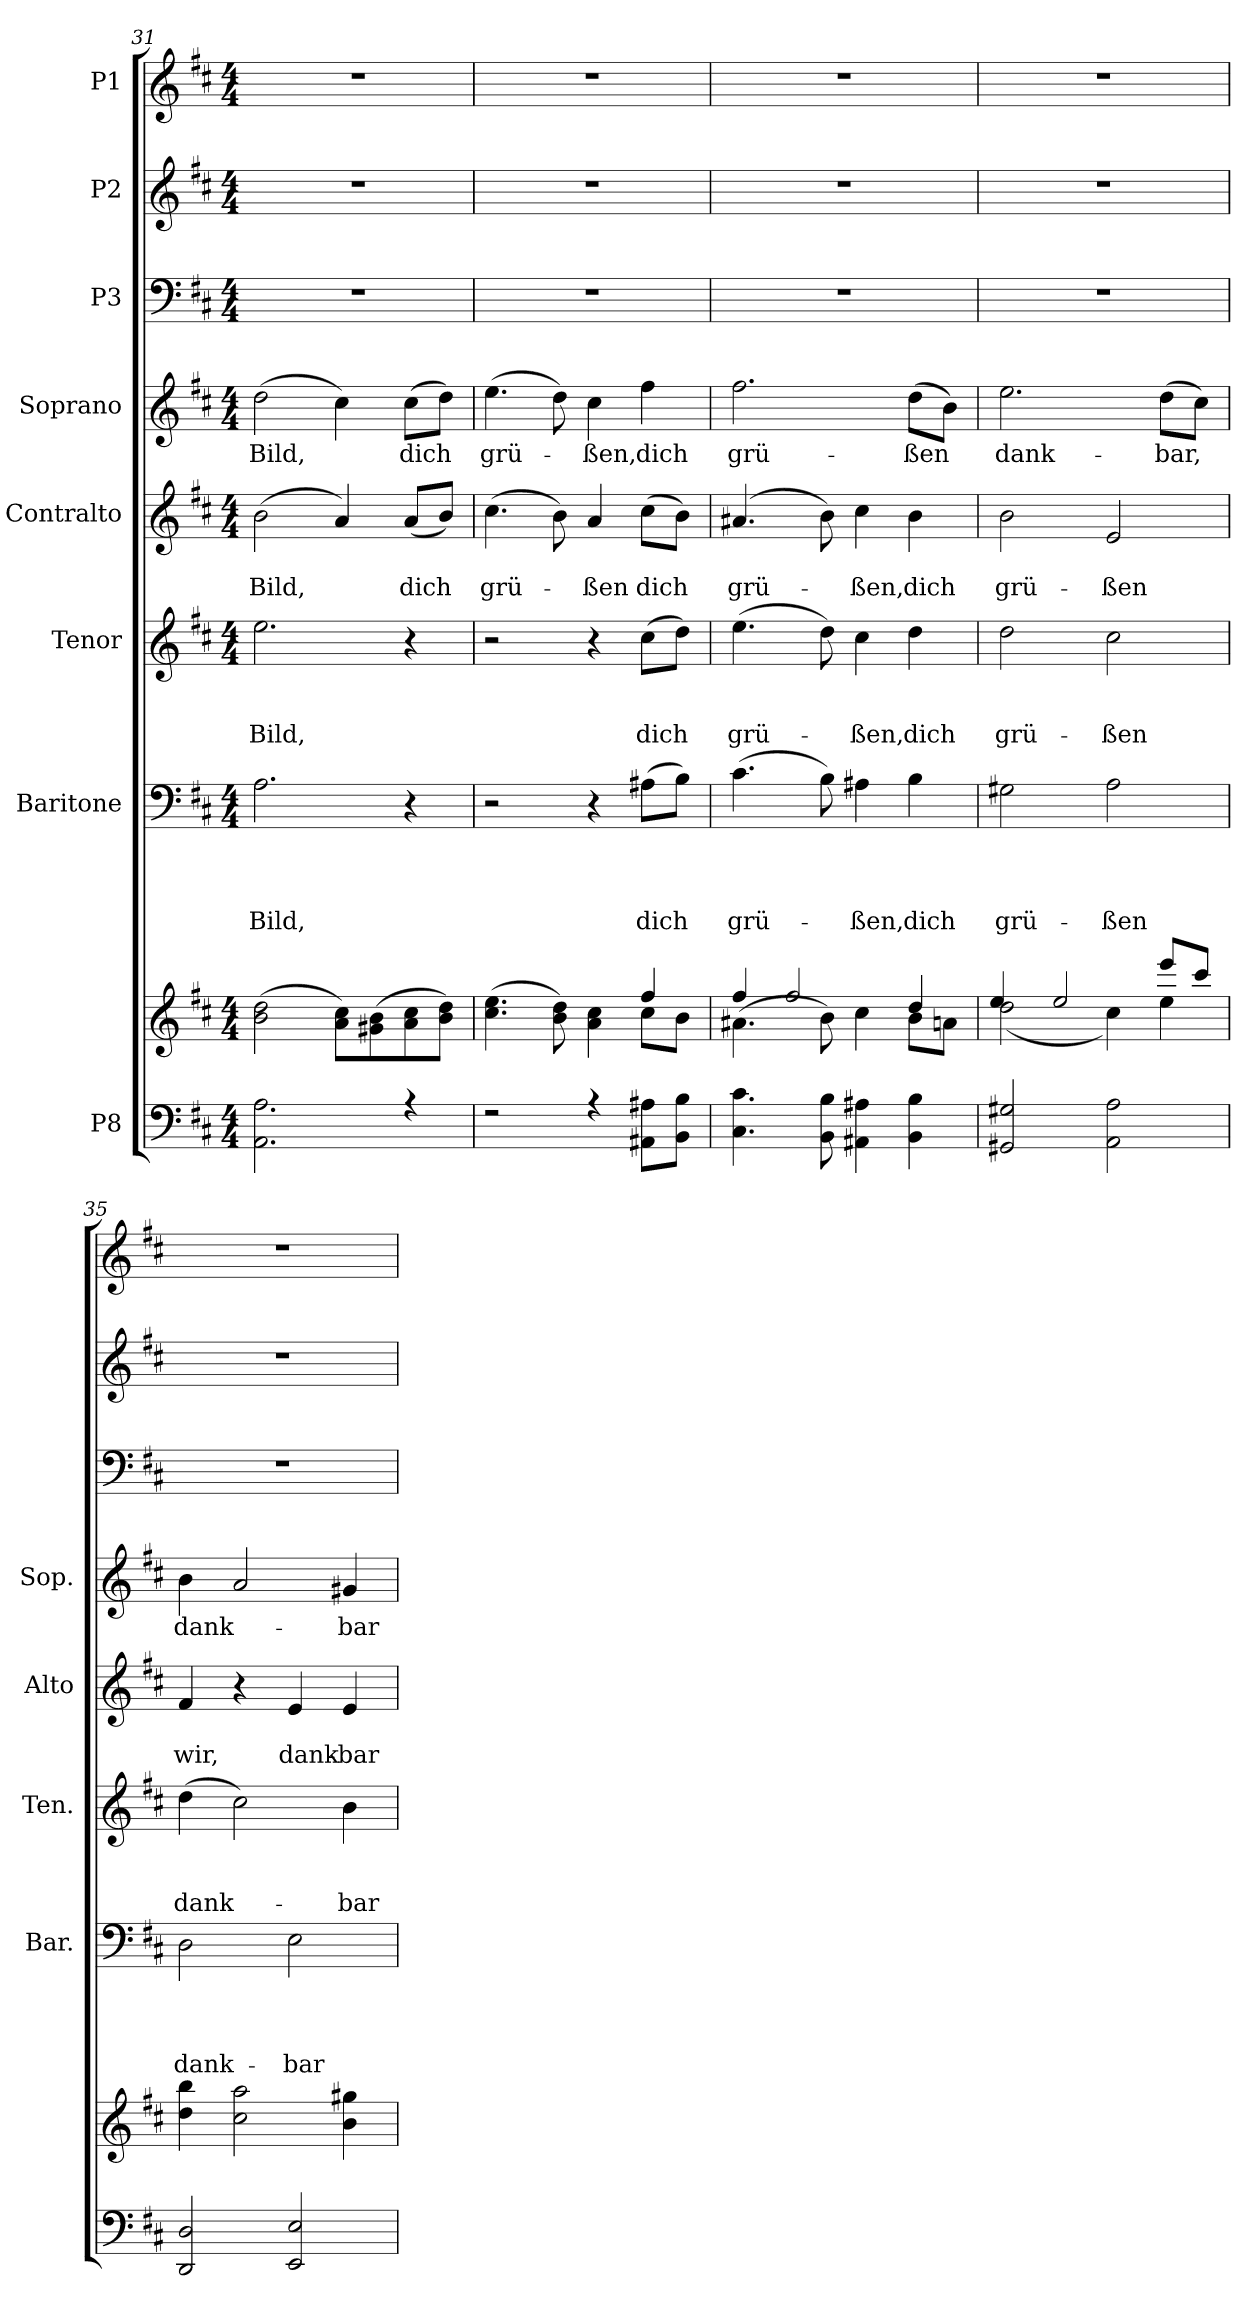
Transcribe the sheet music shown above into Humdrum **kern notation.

**kern	**kern	**kern	**text	**text	**text	**text	**kern	**text	**text	**text	**kern	**text	**text	**kern	**text	**kern	**kern	**kern
*part8	*part8	*part7	*part7	*part7	*part7	*part7	*part6	*part6	*part6	*part6	*part5	*part5	*part5	*part4	*part4	*part3	*part2	*part1
*staff9	*staff8	*staff7	*staff7	*staff7	*staff7	*staff7	*staff6	*staff6	*staff6	*staff6	*staff5	*staff5	*staff5	*staff4	*staff4	*staff3	*staff2	*staff1
*I"P8	*	*I"Baritone	*	*	*	*	*I"Tenor	*	*	*	*I"Contralto	*	*	*I"Soprano	*	*I"P3	*I"P2	*I"P1
*	*	*I'Bar.	*	*	*	*	*I'Ten.	*	*	*	*I'Alto	*	*	*I'Sop.	*	*	*	*
*clefF4	*clefG2	*clefF4	*	*	*	*	*clefG2	*	*	*	*clefG2	*	*	*clefG2	*	*clefF4	*clefG2	*clefG2
*	*	*	*	*	*	*	*ITrd7c12	*	*	*	*	*	*	*	*	*	*ITrd7c12	*
*k[f#c#]	*k[f#c#]	*k[f#c#]	*	*	*	*	*k[f#c#]	*	*	*	*k[f#c#]	*	*	*k[f#c#]	*	*k[f#c#]	*k[f#c#]	*k[f#c#]
*D:	*D:	*D:	*	*	*	*	*D:	*	*	*	*D:	*	*	*D:	*	*D:	*D:	*D:
*M4/4	*M4/4	*M4/4	*	*	*	*	*M4/4	*	*	*	*M4/4	*	*	*M4/4	*	*M4/4	*M4/4	*M4/4
=31	=31	=31	=31	=31	=31	=31	=31	=31	=31	=31	=31	=31	=31	=31	=31	=31	=31	=31
*^	*^	*	*	*	*	*	*	*	*	*	*	*	*	*	*	*	*	*
*	*	*	*^	*	*	*	*	*	*	*	*	*	*	*	*	*	*	*	*	*
!	!	!	!	!	!	!	!	!	!LO:LY:b	!	!	!	!LO:LY:b	!	!	!LO:LY:b	!	!LO:LY:b	!	!	!
2.AA\ 2.A\	1ryy	1ryy	1ryy	(>2b\ 2dd\	2.A\	.	.	.	Bild,	2.e\	.	.	Bild,	(>2b\	.	Bild,	(>2dd\	Bild,	1r	1r	1r
.	.	.	.	8a\ 8cc#\L)	.	.	.	.	.	.	.	.	.	4a/)	.	.	4cc#\)	.	.	.	.
.	.	.	.	(>8g#X\ 8b\	.	.	.	.	.	.	.	.	.	.	.	.	.	.	.	.	.
!	!	!	!	!	!	!	!	!	!	!	!	!	!	!	!	!LO:LY:b	!	!LO:LY:b	!	!	!
4r	.	.	.	8a\ 8cc#\	4r	.	.	.	.	4r	.	.	.	(<8a/L	.	dich	(>8cc#\L	dich	.	.	.
.	.	.	.	8b\ 8dd\J)	.	.	.	.	.	.	.	.	.	8b/J)	.	.	8dd\J)	.	.	.	.
=32	=32	=32	=32	=32	=32	=32	=32	=32	=32	=32	=32	=32	=32	=32	=32	=32	=32	=32	=32	=32	=32
!	!	!	!	!	!	!	!	!	!	!	!	!	!	!	!	!LO:LY:b	!	!LO:LY:b	!	!	!
2r	1ryy	1ryy	2.ryy	(>4.cc#\ 4.ee\	2r	.	.	.	.	2r	.	.	.	(>4.cc#\	.	grü-	(>4.ee\	grü-	1r	1r	1r
.	.	.	.	8b\ 8dd\)	.	.	.	.	.	.	.	.	.	8b\)	.	.	8dd\)	.	.	.	.
!	!	!	!	!	!	!	!	!	!	!	!	!	!	!	!	!LO:LY:b	!	!LO:LY:b	!	!	!
4r	.	.	.	4a\ 4cc#\	4r	.	.	.	.	4r	.	.	.	4a/	.	-ßen	4cc#\	-ßen,	.	.	.
!	!	!	!	!	!	!	!	!	!LO:LY:b	!	!	!	!LO:LY:b	!	!	!LO:LY:b	!	!LO:LY:b	!	!	!
8AA#X\ 8A#X\L	.	.	4ff#/	8cc#\L	(>8A#X\L	.	.	.	dich	(>8c#\L	.	.	dich	(>8cc#\L	.	dich	4ff#\	dich	.	.	.
8BB\ 8B\J	.	.	.	8b\J	8B\J)	.	.	.	.	8d\J)	.	.	.	8b\J)	.	.	.	.	.	.	.
=33	=33	=33	=33	=33	=33	=33	=33	=33	=33	=33	=33	=33	=33	=33	=33	=33	=33	=33	=33	=33	=33
!	!	!	!	!	!	!	!	!	!LO:LY:b	!	!	!	!LO:LY:b	!	!	!LO:LY:b	!	!LO:LY:b	!	!	!
4.C#\ 4.c#\	1ryy	1ryy	4ff#/	(<4.a#X\	(>4.c#\	.	.	.	grü-	(>4.e\	.	.	grü-	(<4.a#X/	.	grü-	2.ff#\	grü-	1r	1r	1r
.	.	.	2ff#/	.	.	.	.	.	.	.	.	.	.	.	.	.	.	.	.	.	.
8BB\ 8B\	.	.	.	8b\)	8B\)	.	.	.	.	8d\)	.	.	.	8b\)	.	.	.	.	.	.	.
!	!	!	!	!	!	!	!	!	!LO:LY:b	!	!	!	!LO:LY:b	!	!	!LO:LY:b	!	!	!	!	!
4AA#X\ 4A#X\	.	.	.	4cc#\	4A#X\	.	.	.	-ßen,	4c#\	.	.	-ßen,	4cc#\	.	-ßen,	.	.	.	.	.
!	!	!	!	!	!	!	!	!	!LO:LY:b	!	!	!	!LO:LY:b	!	!	!LO:LY:b	!	!LO:LY:b	!	!	!
4BB\ 4B\	.	.	8b\L	4dd/	4B\	.	.	.	dich	4d\	.	.	dich	4b\	.	dich	(>8dd\L	-ßen	.	.	.
.	.	.	8an\J	.	.	.	.	.	.	.	.	.	.	.	.	.	8b\J)	.	.	.	.
=34	=34	=34	=34	=34	=34	=34	=34	=34	=34	=34	=34	=34	=34	=34	=34	=34	=34	=34	=34	=34	=34
!	!	!	!	!	!	!	!	!	!LO:LY:b	!	!	!	!LO:LY:b	!	!	!LO:LY:b	!	!LO:LY:b	!	!	!
2GG#X/ 2G#X/	1ryy	1ryy	(<2dd\	4ee/	2G#X\	.	.	.	grü-	2d\	.	.	grü-	2b\	.	grü-	2.ee\	dank-	1r	1r	1r
.	.	.	.	2ee/	.	.	.	.	.	.	.	.	.	.	.	.	.	.	.	.	.
!	!	!	!	!	!	!	!	!	!LO:LY:b	!	!	!	!LO:LY:b	!	!	!LO:LY:b	!	!	!	!	!
2AA\ 2A\	.	.	4cc#\)	.	2A\	.	.	.	-ßen	2c#\	.	.	-ßen	2e/	.	-ßen	.	.	.	.	.
!	!	!	!	!	!	!	!	!	!	!	!	!	!	!	!	!	!	!LO:LY:b	!	!	!
.	.	.	4ee\	8eee/L	.	.	.	.	.	.	.	.	.	.	.	.	(>8dd\L	-bar,	.	.	.
.	.	.	.	8ccc#/J	.	.	.	.	.	.	.	.	.	.	.	.	8cc#\J)	.	.	.	.
!!LO:PB:g=z
=35	=35	=35	=35	=35	=35	=35	=35	=35	=35	=35	=35	=35	=35	=35	=35	=35	=35	=35	=35	=35	=35
!	!	!	!	!	!	!	!	!	!LO:LY:b	!	!	!	!LO:LY:b	!	!	!LO:LY:b	!	!LO:LY:b	!	!	!
2DD/ 2D/	1ryy	1ryy	1ryy	4dd\ 4bb\	2D\	.	.	.	dank-	(>4d\	.	.	dank-	4f#/	.	wir,	4b\	dank-	1r	1r	1r
.	.	.	.	2cc#\ 2aa\	.	.	.	.	.	2c#\)	.	.	.	4r	.	.	2a/	.	.	.	.
!	!	!	!	!	!	!	!	!	!LO:LY:b	!	!	!	!	!	!	!LO:LY:b	!	!	!	!	!
2EE/ 2E/	.	.	.	.	2E\	.	.	.	-bar	.	.	.	.	4e/	.	dank-	.	.	.	.	.
!	!	!	!	!	!	!	!	!	!	!	!	!	!LO:LY:b	!	!	!LO:LY:b	!	!LO:LY:b	!	!	!
.	.	.	.	4b\ 4gg#X\	.	.	.	.	.	4B\	.	.	-bar	4e/	.	-bar	4g#X/	-bar	.	.	.
*v	*v	*	*	*	*	*	*	*	*	*	*	*	*	*	*	*	*	*	*	*	*
*	*v	*v	*v	*	*	*	*	*	*	*	*	*	*	*	*	*	*	*	*	*
=	=	=	=	=	=	=	=	=	=	=	=	=	=	=	=	=	=	=
*-	*-	*-	*-	*-	*-	*-	*-	*-	*-	*-	*-	*-	*-	*-	*-	*-	*-	*-
